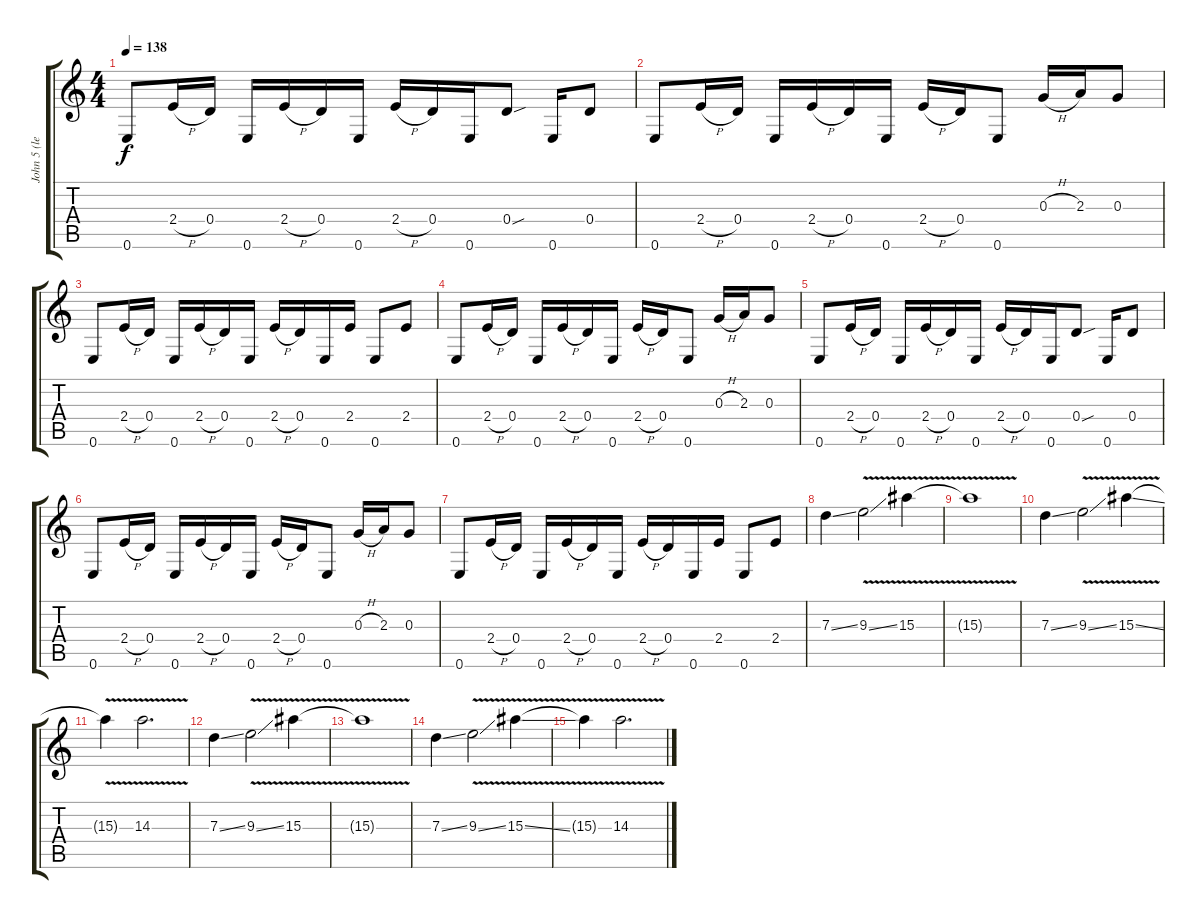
\track ("John 5 (lead 1)" "John 5 (le") {instrument distortionguitar}
\staff {score tabs}
\tuning (E4 B3 G3 D3 A2 E2) {hide}
\ts (4 4)
\tempo 138
\clef g2
\ks c
0.6.8{dy f} 2.4{h}.16 0.4.16 0.6.16 2.4{h}.16 0.4.16 0.6.16 2.4{h}.16 0.4.16 0.6.16 0.4{sou}.8 0.6.16 0.4.8 |
0.6.8 2.4{h}.16 0.4.16 0.6.16 2.4{h}.16 0.4.16 0.6.16 2.4{h}.16 0.4.16 0.6.8 0.3{h}.16 2.3.16 0.3.8 |
0.6.8 2.4{h}.16 0.4.16 0.6.16 2.4{h}.16 0.4.16 0.6.16 2.4{h}.16 0.4.16 0.6.16 2.4.16 0.6.8 2.4.8 |
0.6.8 2.4{h}.16 0.4.16 0.6.16 2.4{h}.16 0.4.16 0.6.16 2.4{h}.16 0.4.16 0.6.8 0.3{h}.16 2.3.16 0.3.8 |
0.6.8 2.4{h}.16 0.4.16 0.6.16 2.4{h}.16 0.4.16 0.6.16 2.4{h}.16 0.4.16 0.6.16 0.4{sou}.8 0.6.16 0.4.8 |
0.6.8 2.4{h}.16 0.4.16 0.6.16 2.4{h}.16 0.4.16 0.6.16 2.4{h}.16 0.4.16 0.6.8 0.3{h}.16 2.3.16 0.3.8 |
0.6.8 2.4{h}.16 0.4.16 0.6.16 2.4{h}.16 0.4.16 0.6.16 2.4{h}.16 0.4.16 0.6.16 2.4.16 0.6.8 2.4.8 |
7.3{ss}.4{instrument stringensemble1} 9.3{v ss}.2 15.3{v}.4 |
15.3{t}.1 |
7.3{ss}.4 9.3{v ss}.2 15.3{v ss}.4 |
15.3{t}.4 14.3{v}.2{d} |
7.3{ss}.4 9.3{v ss}.2 15.3{v}.4 |
15.3{t}.1 |
7.3{ss}.4 9.3{v ss}.2 15.3{v ss}.4 |
15.3{t}.4 14.3{v}.2{d}
